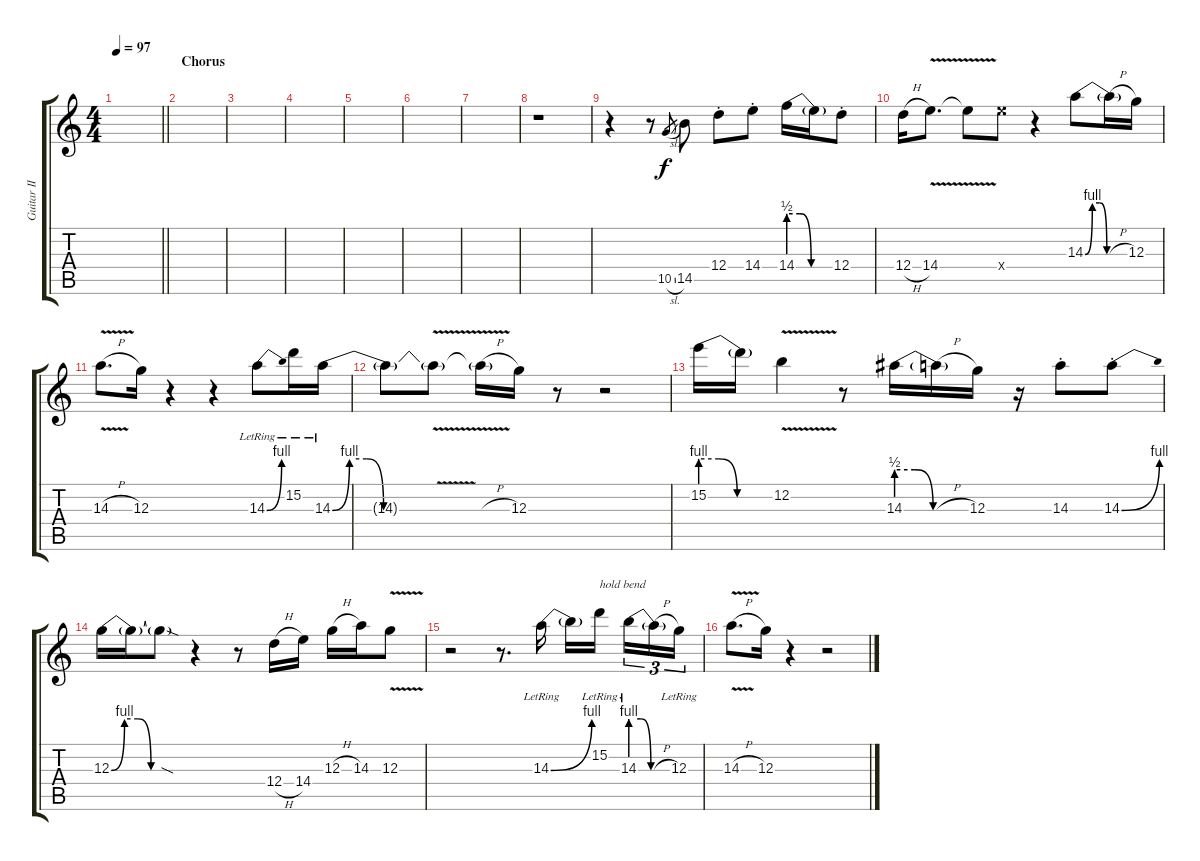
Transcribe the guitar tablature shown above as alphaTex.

\track ("Guitar II" "Guitar II") {instrument distortionguitar}
\staff {score tabs}
\tuning (E4 B3 G3 D3 A2 E2) {hide}
\ts (4 4)
\tempo 97
\clef g2
\barLineRight lightlight
\ks c
|
\section ("" "Chorus")
|
|
|
|
|
|
r.1 |
r.4 r.8 10.5{sl}.8{gr} 14.5.8 12.4{st}.8 14.4{st}.8 14.4{be (custom 0 2 15 2 30 0 60 0)}.16 14.4{t}.16 12.4{st}.8 |
12.4{h}.16 14.4{v}.8{d} 14.4{t}.8 14.4{x}.8 r.4 14.3{be (custom 0 0 10 4 20 4 30 0 60 0)}.8 14.3{h t}.16 12.3.16 |
14.3{v h}.8{d} 12.3.16 r.4 r.4 14.3{be (bend 0 0 60 4) lr}.8 15.2{lr}.16 14.3{be (custom 0 0 10 4 20 4 30 0 60 0) lr}.16 |
14.3{t}.8 14.3{v t}.8 14.3{h t}.16 12.3.16 r.8 r.2 |
15.2{be (custom 0 4 15 4 30 0 60 0)}.16 15.2{t}.16 12.2{v}.4 r.8 14.3{be (custom 0 2 15 2 30 0 60 0)}.16 14.3{h t}.16 12.3.16 r.16 14.3{st}.8 14.3{be (bend 0 0 60 4) st}.8 |
12.3{be (custom 0 0 10 4 20 4 30 0 60 0)}.16 12.3{t}.16 12.3{sod t}.8 r.4 r.8 12.4{h}.16 14.4.16 12.3{h}.16 14.3.16 12.3{v}.8 |
r.2 r.8{d} 14.3{be (bend 0 0 60 4) lr}.16 14.3{t}.16 15.2{lr}.16{txt "hold bend" beam splitsecondary} 14.3{be (custom 0 4 15 4 30 0 60 0) lr}.16{tu (3 2)} 14.3{h t}.16{tu (3 2)} 12.3{lr}.16{tu (3 2)} |
14.3{v h}.8{d} 12.3.16 r.4 r.2
